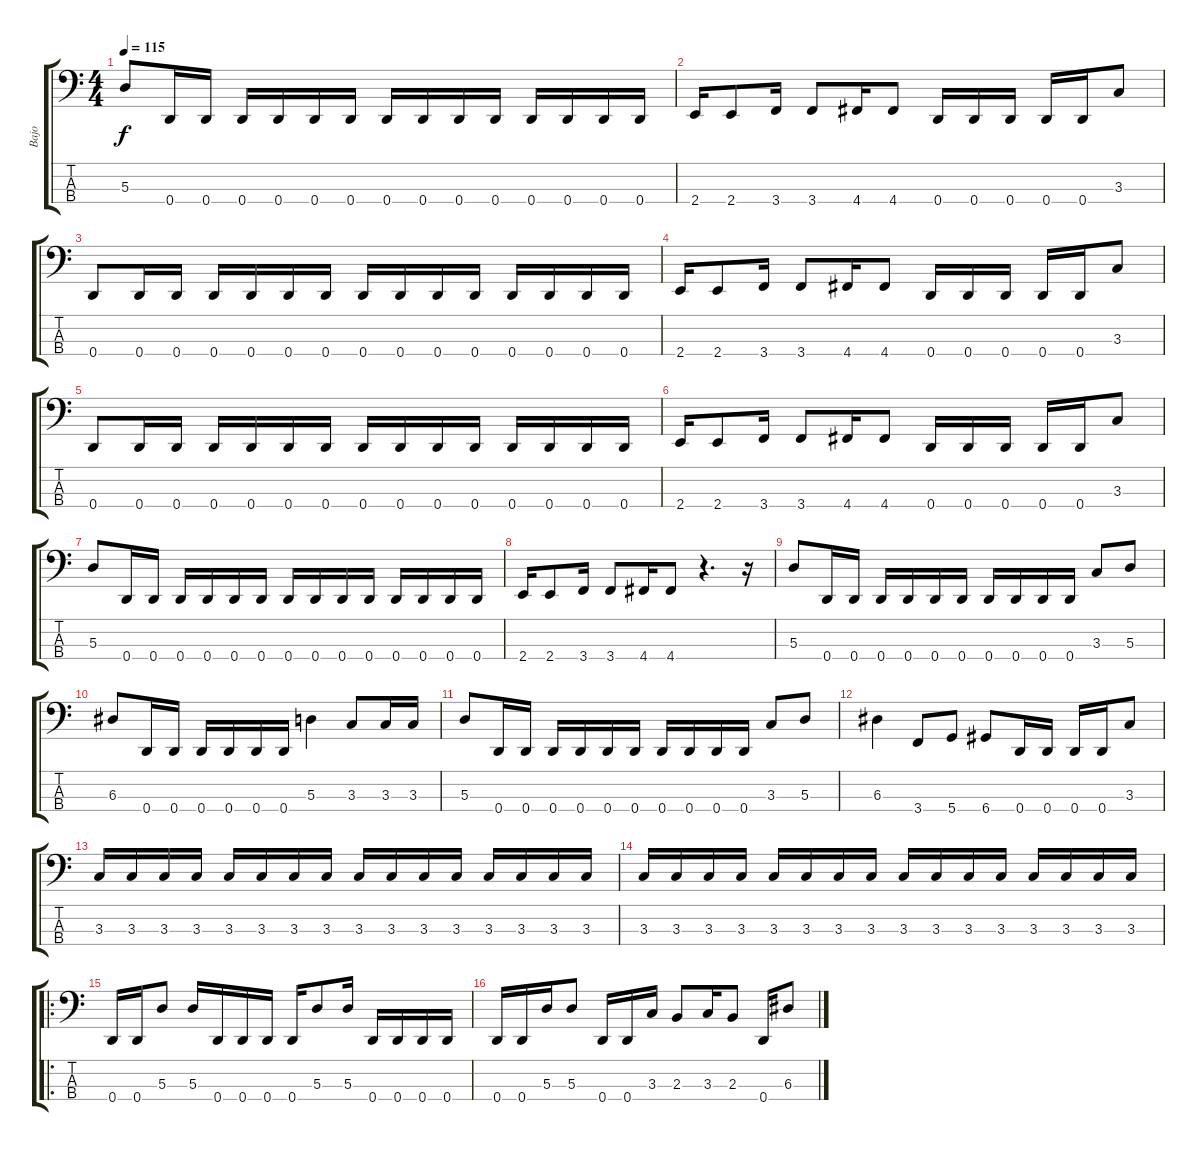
\track ("Bajo" "Bajo") {instrument electricbasspick}
\staff {score tabs}
\tuning (G2 D2 A1 D1) {hide}
\ts (4 4)
\tempo 115
\clef f4
\ks c
5.3.8{dy f} 0.4.16 0.4.16 0.4.16 0.4.16 0.4.16 0.4.16 0.4.16 0.4.16 0.4.16 0.4.16 0.4.16 0.4.16 0.4.16 0.4.16 |
2.4.16 2.4.8 3.4.16 3.4.8 4.4.16 4.4.8 0.4.16 0.4.16 0.4.16 0.4.16 0.4.16 3.3.8 |
0.4.8 0.4.16 0.4.16 0.4.16 0.4.16 0.4.16 0.4.16 0.4.16 0.4.16 0.4.16 0.4.16 0.4.16 0.4.16 0.4.16 0.4.16 |
2.4.16 2.4.8 3.4.16 3.4.8 4.4.16 4.4.8 0.4.16 0.4.16 0.4.16 0.4.16 0.4.16 3.3.8 |
0.4.8 0.4.16 0.4.16 0.4.16 0.4.16 0.4.16 0.4.16 0.4.16 0.4.16 0.4.16 0.4.16 0.4.16 0.4.16 0.4.16 0.4.16 |
2.4.16 2.4.8 3.4.16 3.4.8 4.4.16 4.4.8 0.4.16 0.4.16 0.4.16 0.4.16 0.4.16 3.3.8 |
5.3.8 0.4.16 0.4.16 0.4.16 0.4.16 0.4.16 0.4.16 0.4.16 0.4.16 0.4.16 0.4.16 0.4.16 0.4.16 0.4.16 0.4.16 |
2.4.16 2.4.8 3.4.16 3.4.8 4.4.16 4.4.8 r.4{d} r.16 |
5.3.8 0.4.16 0.4.16 0.4.16 0.4.16 0.4.16 0.4.16 0.4.16 0.4.16 0.4.16 0.4.16 3.3.8 5.3.8 |
6.3.8 0.4.16 0.4.16 0.4.16 0.4.16 0.4.16 0.4.16 5.3.4 3.3.8 3.3.16 3.3.16 |
5.3.8 0.4.16 0.4.16 0.4.16 0.4.16 0.4.16 0.4.16 0.4.16 0.4.16 0.4.16 0.4.16 3.3.8 5.3.8 |
6.3.4 3.4.8 5.4.8 6.4.8 0.4.16 0.4.16 0.4.16 0.4.16 3.3.8 |
3.3.16 3.3.16 3.3.16 3.3.16 3.3.16 3.3.16 3.3.16 3.3.16 3.3.16 3.3.16 3.3.16 3.3.16 3.3.16 3.3.16 3.3.16 3.3.16 |
3.3.16 3.3.16 3.3.16 3.3.16 3.3.16 3.3.16 3.3.16 3.3.16 3.3.16 3.3.16 3.3.16 3.3.16 3.3.16 3.3.16 3.3.16 3.3.16 |
\ro
0.4.16 0.4.16 5.3.8 5.3.16 0.4.16 0.4.16 0.4.16 0.4.16 5.3.8 5.3.16 0.4.16 0.4.16 0.4.16 0.4.16 |
0.4.16 0.4.16 5.3.16 5.3.8 0.4.16 0.4.16 3.3.16 2.3.8 3.3.16 2.3.8 0.4.16 6.3.8
